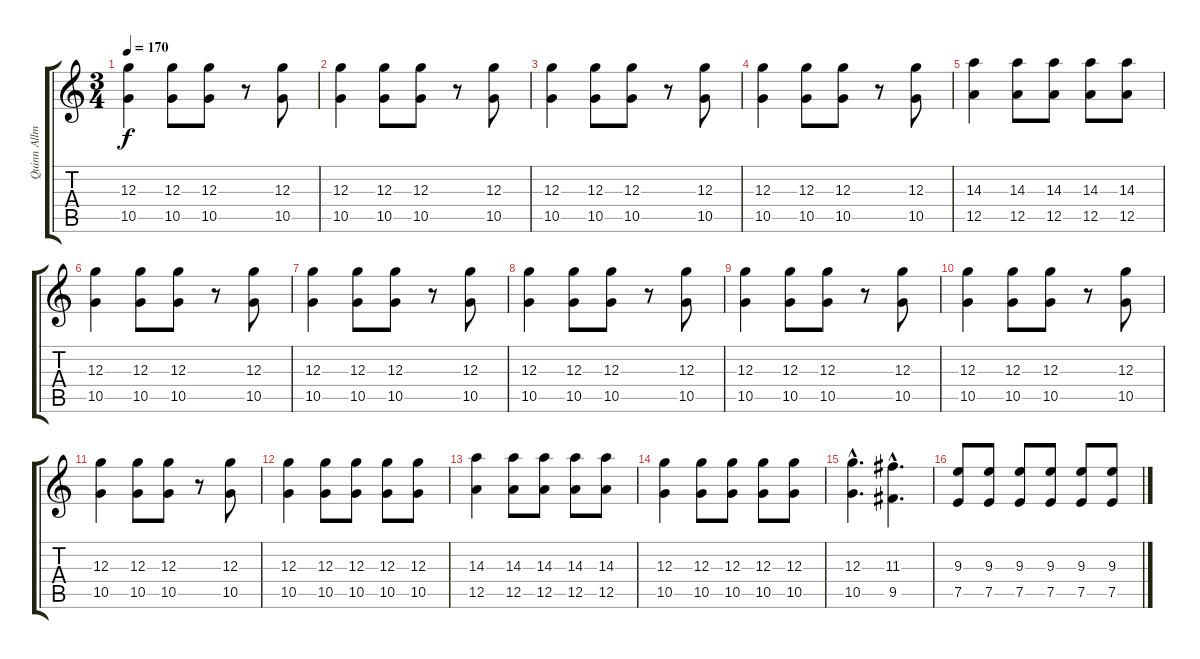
\track ("Quinn Allman I" "Quinn Allm") {instrument distortionguitar}
\staff {score tabs}
\tuning (E4 B3 G3 D3 A2 D2) {hide}
\ts (3 4)
\tempo 170
\clef g2
\ks c
(12.3 10.5).4{dy f} (12.3 10.5).8 (12.3 10.5).8 r.8 (12.3 10.5).8 |
(12.3 10.5).4 (12.3 10.5).8 (12.3 10.5).8 r.8 (12.3 10.5).8 |
(12.3 10.5).4 (12.3 10.5).8 (12.3 10.5).8 r.8 (12.3 10.5).8 |
(12.3 10.5).4 (12.3 10.5).8 (12.3 10.5).8 r.8 (12.3 10.5).8 |
(14.3 12.5).4 (14.3 12.5).8 (14.3 12.5).8 (14.3 12.5).8 (14.3 12.5).8 |
(12.3 10.5).4 (12.3 10.5).8 (12.3 10.5).8 r.8 (12.3 10.5).8 |
(12.3 10.5).4 (12.3 10.5).8 (12.3 10.5).8 r.8 (12.3 10.5).8 |
(12.3 10.5).4 (12.3 10.5).8 (12.3 10.5).8 r.8 (12.3 10.5).8 |
(12.3 10.5).4 (12.3 10.5).8 (12.3 10.5).8 r.8 (12.3 10.5).8 |
(12.3 10.5).4 (12.3 10.5).8 (12.3 10.5).8 r.8 (12.3 10.5).8 |
(12.3 10.5).4 (12.3 10.5).8 (12.3 10.5).8 r.8 (12.3 10.5).8 |
(12.3 10.5).4 (12.3 10.5).8 (12.3 10.5).8 (12.3 10.5).8 (12.3 10.5).8 |
(14.3 12.5).4 (14.3 12.5).8 (14.3 12.5).8 (14.3 12.5).8 (14.3 12.5).8 |
(12.3 10.5).4 (12.3 10.5).8 (12.3 10.5).8 (12.3 10.5).8 (12.3 10.5).8 |
(12.3{hac} 10.5{hac}).4{d} (11.3{hac} 9.5{hac}).4{d} |
(9.3 7.5).8 (9.3 7.5).8 (9.3 7.5).8 (9.3 7.5).8 (9.3 7.5).8 (9.3 7.5).8
